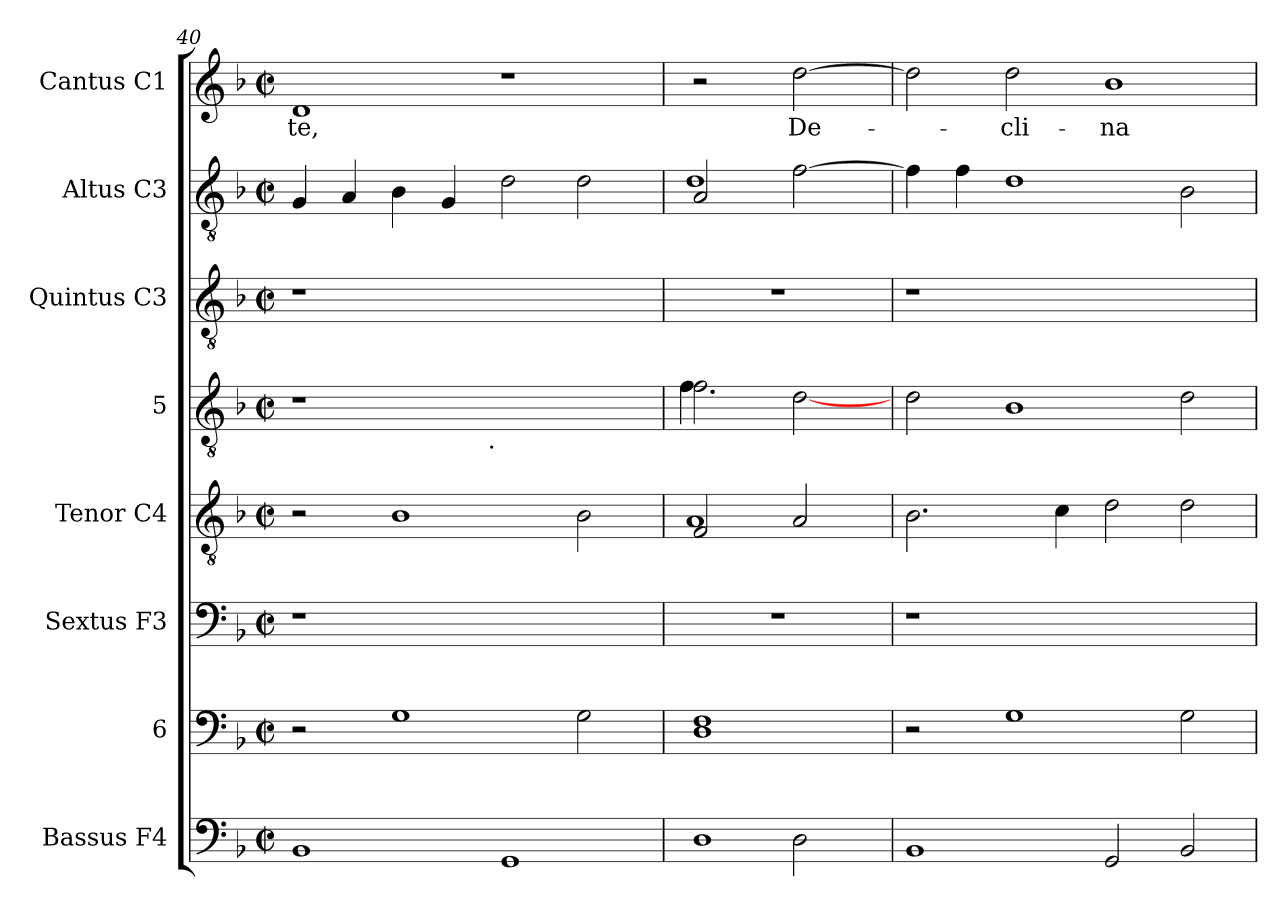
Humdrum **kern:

**kern	**kern	**kern	**kern	**kern	**kern	**kern	**kern	**text
*part8	*part7	*part6	*part5	*part4	*part3	*part2	*part1	*part1
*staff8	*staff7	*staff6	*staff5	*staff4	*staff3	*staff2	*staff1	*staff1
*I"Bassus F4	*I"6	*I"Sextus F3	*I"Tenor C4	*I"5	*I"Quintus C3	*I"Altus C3	*I"Cantus C1	*
*I'B	*	*	*I'T	*	*	*I'A	*I'C	*
*clefF4	*clefF4	*clefF4	*clefGv2	*clefGv2	*clefGv2	*clefGv2	*clefG2	*
*ITrd7c12	*	*	*	*	*	*	*	*
*k[b-]	*k[b-]	*k[b-]	*k[b-]	*k[b-]	*k[b-]	*k[b-]	*k[b-]	*
*F:	*F:	*F:	*F:	*F:	*F:	*F:	*F:	*
*M2/2	*M2/2	*M2/2	*M2/2	*M2/2	*M2/2	*M2/2	*M2/2	*
*met(c|)	*met(c|)	*met(c|)	*met(c|)	*met(c|)	*met(c|)	*met(c|)	*met(c|)	*
=40	=40	=40	=40	=40	=40	=40	=40	=40
!	!	!	!	!	!	!	!	!LO:LY:b:rj
*	*	*	*	*^	*	*	*	*
1BBB-	2r	1r	2r	1r	2ryy	1r	4G/	1d	-te,
.	.	.	.	.	.	.	4A/	.	.
.	1G	.	1B-	.	4...ryy	.	4B-\	.	.
.	.	.	.	.	.	.	4G/	.	.
!	!	!	!	!	!LO:TX:b:t=.	!	!	!	!
.	.	.	.	.	1ryy	.	.	.	.
1GGG	.	1ryy	.	1ryy	.	1ryy	2d\	1r	.
.	2G\	.	2B-\	.	.	.	2d\	.	.
.	.	.	.	.	32ryy	.	.	.	.
=41	=41	=41	=41	=41	=41	=41	=41	=41	=41
*^	*	*	*^	*	*	*	*^	*	*
1DD	2ryy	1D 1F	1r	2F/	1A	2.f\	4f\	1r	2A/	1d	2r	.
.	.	.	.	.	.	.	4ryy	.	.	.	.	.
!	!	!	!	!	!	!	!	!	!	!	!	!LO:LY:b:rj
.	2DD\	.	.	2A/	.	.	[>2d\	.	[>2f\	.	[>2dd\	De-
.	.	.	.	.	.	4ryy	.	.	.	.	.	.
*	*	*	*	*v	*v	*	*	*	*v	*v	*	*
*v	*v	*	*	*	*v	*v	*	*	*	*
=42	=42	=42	=42	=42	=42	=42	=42	=42
1BBB-	2r	1r	2.B-\	2d\	1r	4f\]	2dd\]	.
.	.	.	.	.	.	4f\	.	.
!	!	!	!	!	!	!	!	!LO:LY:b:rj
.	1G	.	.	1B-	.	1d	2dd\	-cli-
.	.	.	4c\	.	.	.	.	.
!	!	!	!	!	!	!	!	!LO:LY:b:rj
2GGG/	.	1ryy	2d\	.	1ryy	.	1b-	-na-
2BBB-/	2G\	.	2d\	2d\	.	2B-\	.	.
=	=	=	=	=	=	=	=	=
*-	*-	*-	*-	*-	*-	*-	*-	*-
